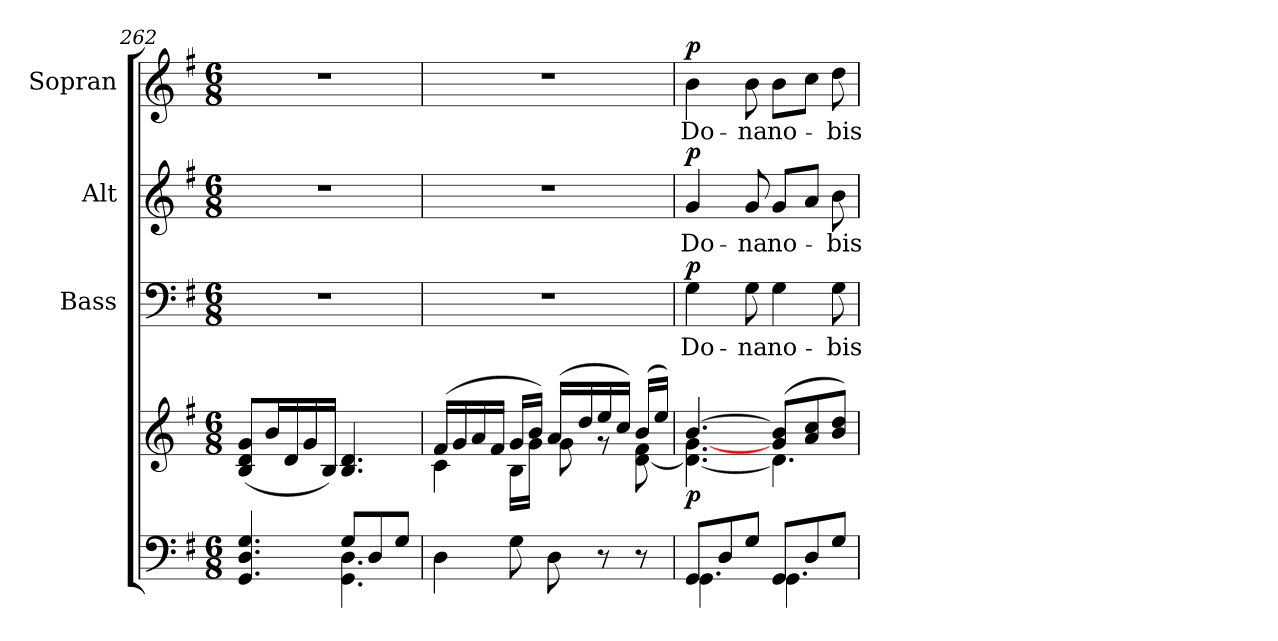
**kern	**kern	**dynam	**kern	**text	**dynam	**kern	**text	**dynam	**kern	**text	**dynam
*part4	*part4	*part4	*part3	*part3	*part3	*part2	*part2	*part2	*part1	*part1	*part1
*staff5	*staff4	*staff4/5	*staff3	*staff3	*staff3	*staff2	*staff2	*staff2	*staff1	*staff1	*staff1
*	*	*	*I"Bass	*	*	*I"Alt	*	*	*I"Sopran	*	*
*	*	*	*I'B.	*	*	*I'A.	*	*	*I'S.	*	*
*clefF4	*clefG2	*	*clefF4	*	*	*clefG2	*	*	*clefG2	*	*
*k[f#]	*k[f#]	*	*k[f#]	*	*	*k[f#]	*	*	*k[f#]	*	*
*G:	*G:	*	*G:	*	*	*G:	*	*	*G:	*	*
*M6/8	*M6/8	*	*M6/8	*	*	*M6/8	*	*	*M6/8	*	*
=262	=262	=262	=262	=262	=262	=262	=262	=262	=262	=262	=262
*^	*	*	*	*	*	*	*	*	*	*	*
4.GG/ 4.D/ 4.G/	4.ryy	(<8B/ 8d/ 8g/L	.	2.r	.	.	2.r	.	.	2.r	.	.
.	.	16b/L	.	.	.	.	.	.	.	.	.	.
.	.	16d/	.	.	.	.	.	.	.	.	.	.
.	.	16g/	.	.	.	.	.	.	.	.	.	.
.	.	16B/JJ)	.	.	.	.	.	.	.	.	.	.
8G/L	4.GG\ 4.D\	4.B/ 4.d/	.	.	.	.	.	.	.	.	.	.
8D/	.	.	.	.	.	.	.	.	.	.	.	.
8G/J	.	.	.	.	.	.	.	.	.	.	.	.
*v	*v	*	*	*	*	*	*	*	*	*	*	*
=263	=263	=263	=263	=263	=263	=263	=263	=263	=263	=263	=263
*	*^	*	*	*	*	*	*	*	*	*	*
4D\	(>16f#/LL	4c\	.	2.r	.	.	2.r	.	.	2.r	.	.
.	16g/	.	.	.	.	.	.	.	.	.	.	.
.	16a/	.	.	.	.	.	.	.	.	.	.	.
.	16f#/JJ	.	.	.	.	.	.	.	.	.	.	.
8G\	16g/LL	16B\LL	.	.	.	.	.	.	.	.	.	.
.	16b/JJ)	16g\JJ	.	.	.	.	.	.	.	.	.	.
8D\	(>16a/LL	8g\	.	.	.	.	.	.	.	.	.	.
.	16dd/	.	.	.	.	.	.	.	.	.	.	.
8r	16ee/	8rf	.	.	.	.	.	.	.	.	.	.
.	16cc/JJ)	.	.	.	.	.	.	.	.	.	.	.
8r	(>16b/LL	[<8d\ 8f#\	.	.	.	.	.	.	.	.	.	.
.	16ee/JJ)	.	.	.	.	.	.	.	.	.	.	.
=264	=264	=264	=264	=264	=264	=264	=264	=264	=264	=264	=264	=264
*^	*	*	*	*	*	*	*	*	*	*	*	*
!	!	!	!	!LO:DY:b	!	!LO:LY:b	!LO:DY:a	!	!LO:LY:b	!LO:DY:a	!	!LO:LY:b	!LO:DY:a
8GG/L	4.GG\	[>4.b/	4.d\_ [<4.g\	p	4G\	Do-	p	4g/	Do-	p	4b\	Do-	p
8D/	.	.	.	.	.	.	.	.	.	.	.	.	.
!	!	!	!	!	!	!LO:LY:b	!	!	!LO:LY:b	!	!	!LO:LY:b	!
8G/J	.	.	.	.	8G\	-na	.	8g/	-na	.	8b\	-na	.
!	!	!	!	!	!	!LO:LY:b	!	!	!LO:LY:b	!	!	!LO:LY:b	!
8GG/L	4.GG\	(>8g/ 8b/]L	4.d\]	.	4G\	no-	.	8g/L	no-	.	8b\L	no-	.
8D/	.	8a/ 8cc/	.	.	.	.	.	8a/J	.	.	8cc\J	.	.
!	!	!	!	!	!	!LO:LY:b	!	!	!LO:LY:b	!	!	!LO:LY:b	!
8G/J	.	8b/ 8dd/J)	.	.	8G\	-bis	.	8b\	-bis	.	8dd\	-bis	.
*v	*v	*	*	*	*	*	*	*	*	*	*	*	*
*	*v	*v	*	*	*	*	*	*	*	*	*	*
=	=	=	=	=	=	=	=	=	=	=	=
*-	*-	*-	*-	*-	*-	*-	*-	*-	*-	*-	*-
